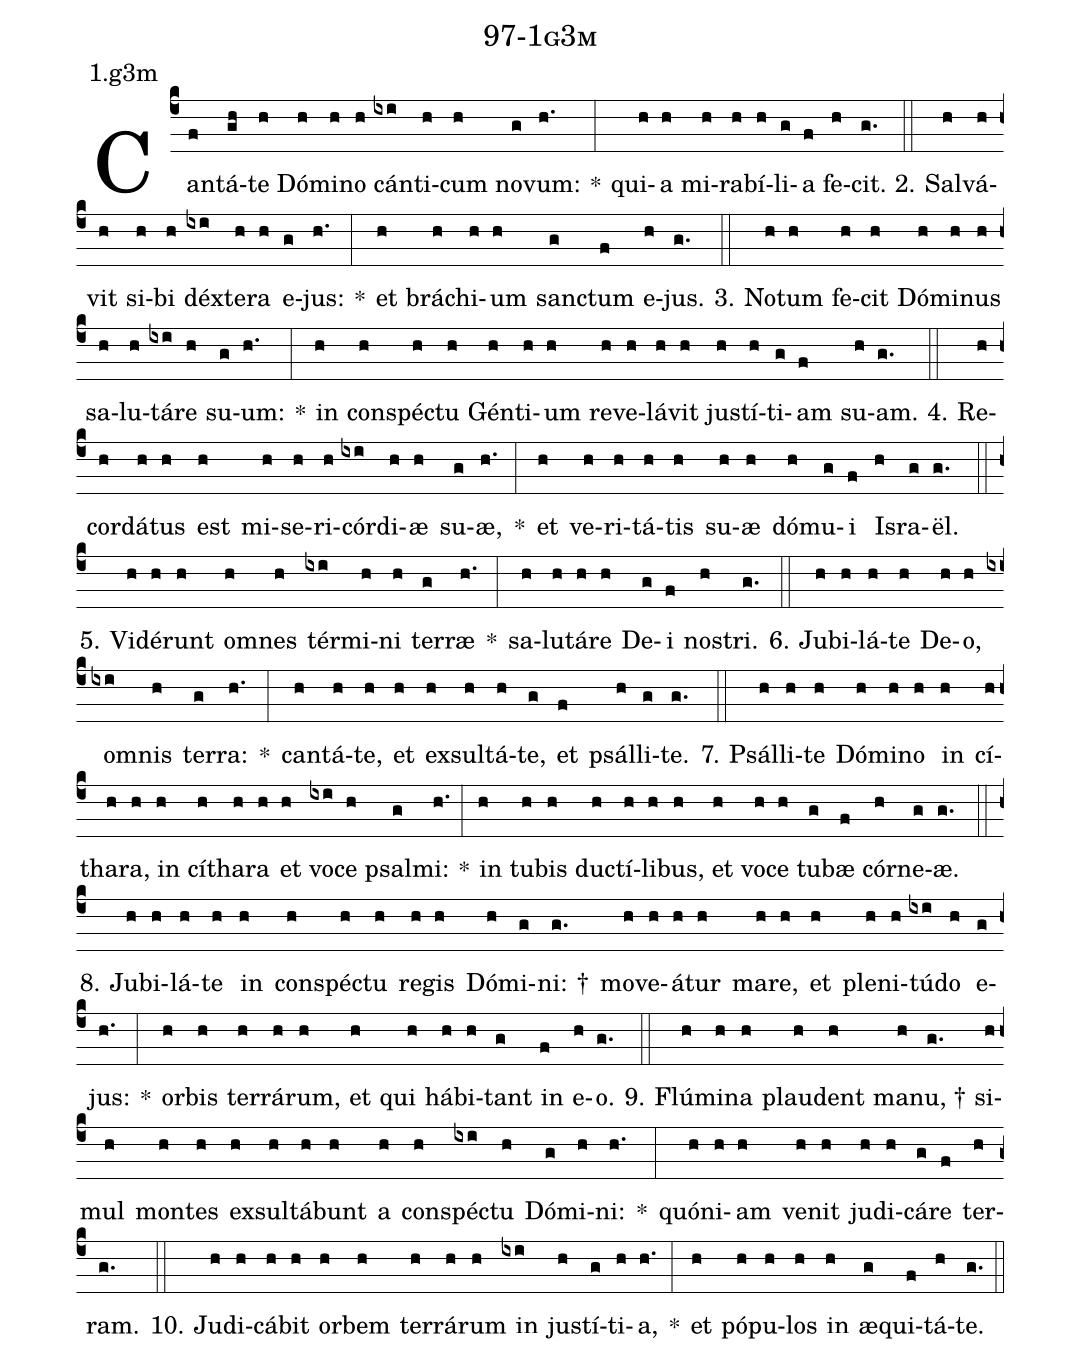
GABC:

name: 97-1g3m;
annotation: 1.g3m;
%%
(c4)Can(f)tá(gh)te(h) Dó(h)mi(h)no(h) cán(ixi)ti(h)cum(h) no(g)vum:(h.) *(:) qui(h)a(h) mi(h)ra(h)bí(h)li(g)a(f) fe(h)cit.(g.) (::)
2. Sal(h)vá(h)vit(h) si(h)bi(h) déx(ixi)te(h)ra(h) e(g)jus:(h.) *(:) et(h) brá(h)chi(h)um(h) sanc(g)tum(f) e(h)jus.(g.) (::)
3. No(h)tum(h) fe(h)cit(h) Dó(h)mi(h)nus(h) sa(h)lu(h)tá(ixi)re(h) su(g)um:(h.) *(:) in(h) con(h)spéc(h)tu(h) Gén(h)ti(h)um(h) re(h)ve(h)lá(h)vit(h) jus(h)tí(h)ti(g)am(f) su(h)am.(g.) (::)
4. Re(h)cor(h)dá(h)tus(h) est(h) mi(h)se(h)ri(h)cór(ixi)di(h)æ(h) su(g)æ,(h.) *(:) et(h) ve(h)ri(h)tá(h)tis(h) su(h)æ(h) dó(h)mu(g)i(f) Is(h)ra(g)ël.(g.) (::)
5. Vi(h)dé(h)runt(h) om(h)nes(h) tér(ixi)mi(h)ni(h) ter(g)ræ(h.) *(:) sa(h)lu(h)tá(h)re(h) De(g)i(f) nos(h)tri.(g.) (::)
6. Ju(h)bi(h)lá(h)te(h) De(h)o,(h) om(ixi)nis(h) ter(g)ra:(h.) *(:) can(h)tá(h)te,(h) et(h) ex(h)sul(h)tá(h)te,(g) et(f) psál(h)li(g)te.(g.) (::)
7. Psál(h)li(h)te(h) Dó(h)mi(h)no(h) in(h) cí(h)tha(h)ra,(h) in(h) cí(h)tha(h)ra(h) et(h) vo(ixi)ce(h) psal(g)mi:(h.) *(:) in(h) tu(h)bis(h) duc(h)tí(h)li(h)bus,(h) et(h) vo(h)ce(h) tu(g)bæ(f) cór(h)ne(g)æ.(g.) (::)
8. Ju(h)bi(h)lá(h)te(h) in(h) con(h)spéc(h)tu(h) re(h)gis(h) Dó(h)mi(g)ni: †(g.) mo(h)ve(h)á(h)tur(h) ma(h)re,(h) et(h) ple(h)ni(h)tú(ixi)do(h) e(g)jus:(h.) *(:) or(h)bis(h) ter(h)rá(h)rum,(h) et(h) qui(h) há(h)bi(h)tant(g) in(f) e(h)o.(g.) (::)
9. Flú(h)mi(h)na(h) plau(h)dent(h) ma(h)nu, †(g.) si(h)mul(h) mon(h)tes(h) ex(h)sul(h)tá(h)bunt(h) a(h) con(h)spéc(ixi)tu(h) Dó(g)mi(h)ni:(h.) *(:) quón(h)i(h)am(h) ve(h)nit(h) ju(h)di(h)cá(g)re(f) ter(h)ram.(g.) (::)
10. Ju(h)di(h)cá(h)bit(h) or(h)bem(h) ter(h)rá(h)rum(h) in(ixi) jus(h)tí(g)ti(h)a,(h.) *(:) et(h) pó(h)pu(h)los(h) in(h) æ(g)qui(f)tá(h)te.(g.) (::)
